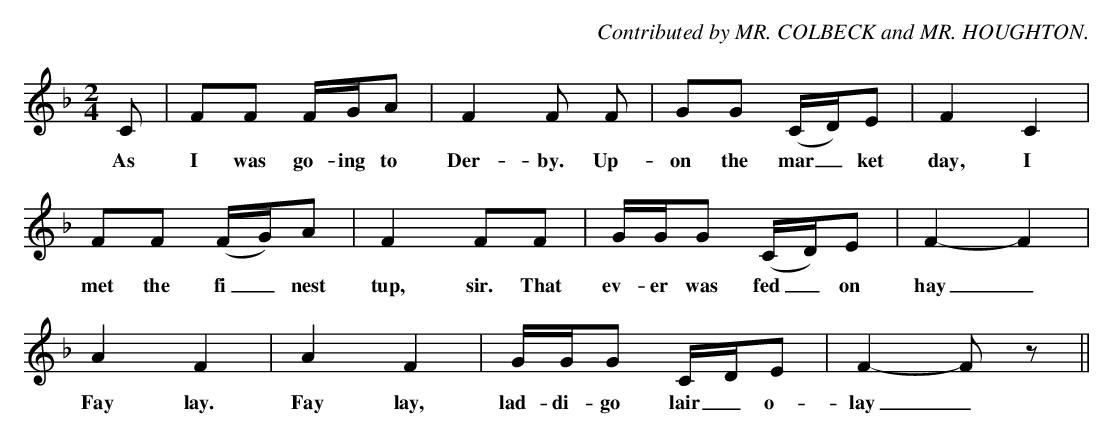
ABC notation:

X:1I.Gatty (1946) pp.24-26
C:Contributed by MR. COLBECK and MR. HOUGHTON.
M:2/4
L:1/16
K:F
C2|F2F2 FGA2|F4F2 F2|G2G2 (CD)E2|F4C4|
w:As I was go-ing to Der-by. Up-on the mar_ket day, I
F2F2 (FG)A2|F4F2F2|GGG2 (CD)E2|F4-F4|
w:met the fi_nest tup, sir. That ev-er was fed_ on hay_
A4F4|A4F4|GGG2 CDE2|F4-F2z2||
w:Fay lay. Fay lay, lad-di-go lair_o-lay_
